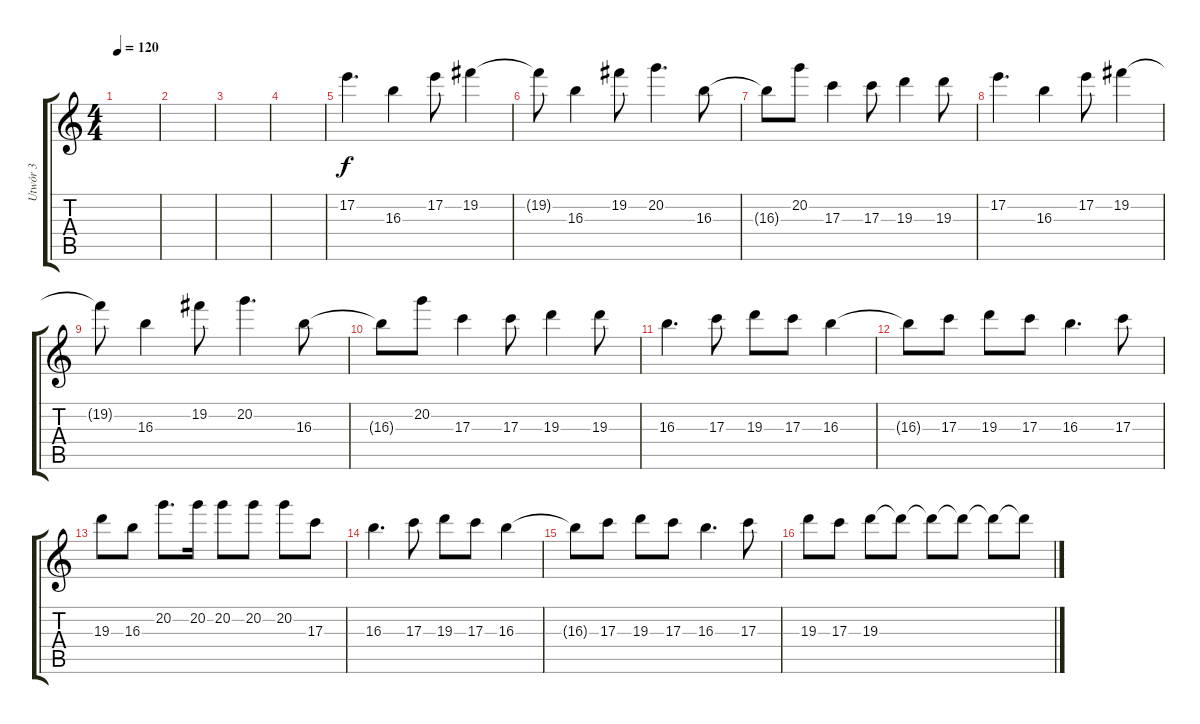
\track ("Utwór 3" "Utwór 3") {instrument overdrivenguitar}
\staff {score tabs}
\tuning (E4 B3 G3 D3 A2 E2) {hide}
\ts (4 4)
\tempo 120
\clef g2
\ks c
|
|
|
|
17.2.4{d} 16.3.4 17.2.8 19.2.4 |
19.2{t}.8 16.3.4 19.2.8 20.2.4{d} 16.3.8 |
16.3{t}.8 20.2.8 17.3.4 17.3.8 19.3.4 19.3.8 |
17.2.4{d} 16.3.4 17.2.8 19.2.4 |
19.2{t}.8 16.3.4 19.2.8 20.2.4{d} 16.3.8 |
16.3{t}.8 20.2.8 17.3.4 17.3.8 19.3.4 19.3.8 |
16.3.4{d} 17.3.8 19.3.8 17.3.8 16.3.4 |
16.3{t}.8 17.3.8 19.3.8 17.3.8 16.3.4{d} 17.3.8 |
19.3.8 16.3.8 20.2.8{d} 20.2.16 20.2.8 20.2.8 20.2.8 17.3.8 |
16.3.4{d} 17.3.8 19.3.8 17.3.8 16.3.4 |
16.3{t}.8 17.3.8 19.3.8 17.3.8 16.3.4{d} 17.3.8 |
19.3.8 17.3.8 19.3.8 19.3{t}.8 19.3{t}.8 19.3{t}.8 19.3{t}.8 19.3{t}.8
